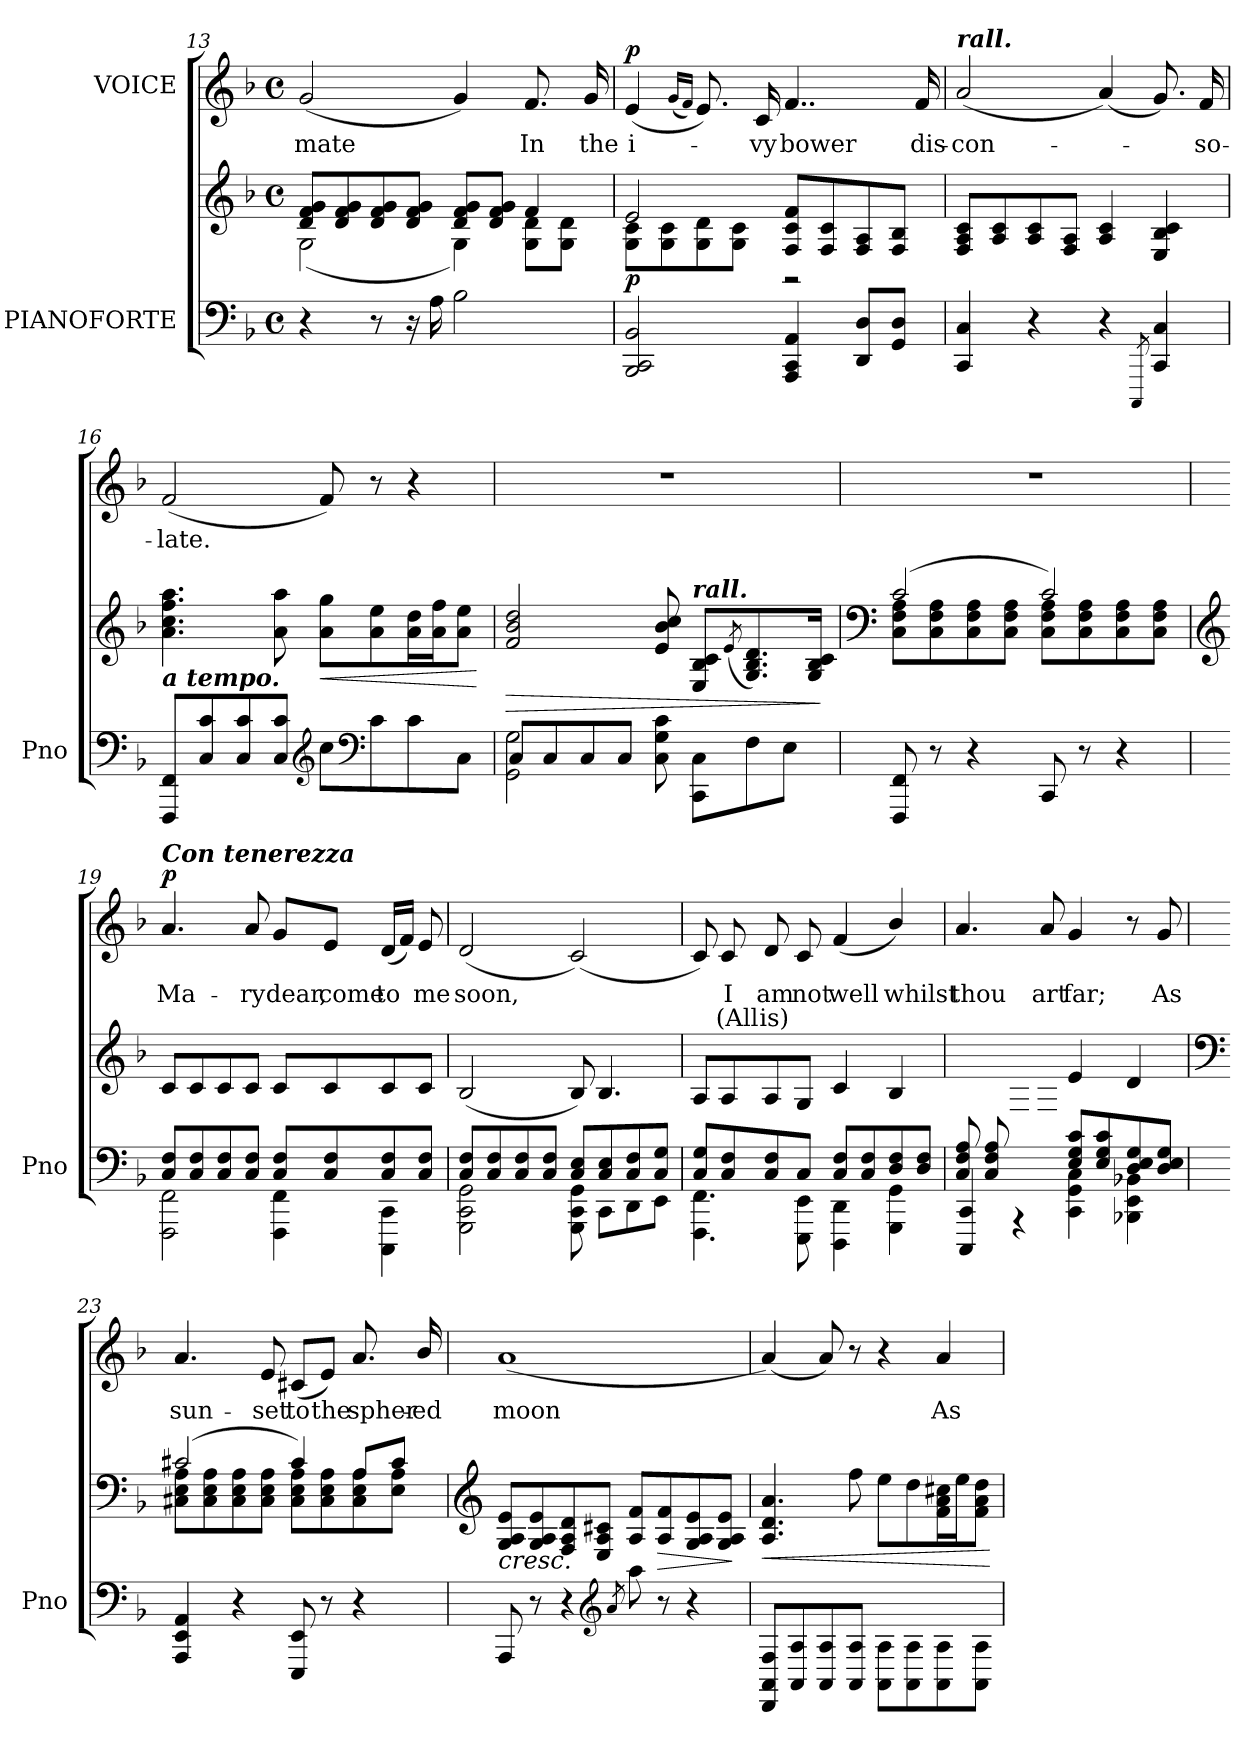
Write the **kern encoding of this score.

**kern	**kern	**dynam	**kern	**text	**text	**dynam
*part2	*part2	*part2	*part1	*part1	*part1	*part1
*staff3	*staff2	*staff2/3	*staff1	*staff1	*staff1	*staff1
*I"PIANOFORTE	*	*	*I"VOICE	*	*	*
*I'Pno	*	*	*	*	*	*
!!LO:LB:g=z
*clefF4	*clefG2	*	*clefG2	*	*	*
*k[b-]	*k[b-]	*	*k[b-]	*	*	*
*M4/4	*M4/4	*	*M4/4	*	*	*
*met(c)	*met(c)	*	*met(c)	*	*	*
=13	=13	=13	=13	=13	=13	=13
*	*^	*	*	*	*	*
!	!	!	!	!	!LO:LY:b	!	!
4r	8d/ 8f/ 8g/L	(<2G\	.	(<2g/	mate	.	.
.	8d/ 8f/ 8g/	.	.	.	.	.	.
8r	8d/ 8f/ 8g/	.	.	.	.	.	.
16r	8d/ 8f/ 8g/J	.	.	.	.	.	.
16A\	.	.	.	.	.	.	.
2B-\	8d/ 8f/ 8g/L	4G\)	.	4g/)	.	.	.
.	8d/ 8f/ 8g/J	.	.	.	.	.	.
!	!	!	!	!	!LO:LY:b	!	!
.	4f/	8G\ 8d\L	.	8.f/	In	.	.
.	.	8G\ 8d\J	.	.	.	.	.
!	!	!	!	!	!LO:LY:b	!	!
.	.	.	.	16g/	the	.	.
=14	=14	=14	=14	=14	=14	=14	=14
!	!	!	!LO:DY:b	!	!LO:LY:b	!	!LO:DY:a
2BBB-/ 2CC/ 2BB-/	2e/	8G\ 8c\L	p	(<4e/	i-	.	p
.	.	8G\ 8c\	.	.	.	.	.
.	.	.	.	(<16qg/LL	.	.	.
.	.	.	.	16qf/JJ)	.	.	.
.	.	8G\ 8d\	.	8.e/)	.	.	.
.	.	8G\ 8c\J	.	.	.	.	.
!	!	!	!	!	!LO:LY:b	!	!
.	.	.	.	16c/	-vy	.	.
!	!	!	!	!	!LO:LY:b	!	!
4AAA/ 4CC/ 4AA/	8F/ 8c/ 8f/L	2r	.	4..f/	bower	.	.
.	8F/ 8c/	.	.	.	.	.	.
8DD/ 8D/L	8F/ 8A/	.	.	.	.	.	.
8GG/ 8D/J	8F/ 8B-/J	.	.	.	.	.	.
!	!	!	!	!	!LO:LY:b	!	!
.	.	.	.	16f/	dis-	.	.
*	*v	*v	*	*	*	*	*
!!LO:LB:g=z
=15	=15	=15	=15	=15	=15	=15
!	!	!	!LO:TX:a:Bi:t=rall.	!	!	!
!	!	!	!	!LO:LY:b	!	!
4CC/ 4C/	8F/ 8A/ 8c/L	.	(<2a/	-con-	.	.
.	8A/ 8c/	.	.	.	.	.
4r	8A/ 8c/	.	.	.	.	.
.	8F/ 8A/J	.	.	.	.	.
4r	4A/ 4c/	.	(<4a/)	.	.	.
8qCCC/	.	.	.	.	.	.
4CC/ 4C/	4E/ 4B-/ 4c/	.	8.g/)	.	.	.
!	!	!	!	!LO:LY:b	!	!
.	.	.	16f/	-so-	.	.
=16	=16	=16	=16	=16	=16	=16
!LO:TX:a:Bi:t=a tempo.	!	!	!	!	!	!
!	!	!	!	!LO:LY:b	!	!
8FFF/ 8FF/L	4.a\ 4.cc\ 4.ff\ 4.aa\	.	(<2f/	-late.	.	.
8C/ 8c/	.	.	.	.	.	.
8C/ 8c/	.	.	.	.	.	.
8C/ 8c/J	8a\ 8aa\	.	.	.	.	.
*clefG2	*	*	*	*	*	*
!	!	!LO:HP:b	!	!	!	!
8cc\L	8a\ 8gg\L	<	8f/)	.	.	.
*clefF4	*	*	*	*	*	*
8c\	8a\ 8ee\	.	8r	.	.	.
8c\	16a\ 16dd\L	.	4r	.	.	.
.	16a\ 16ff\J	.	.	.	.	.
8C\J	8a\ 8ee\J	.	.	.	.	.
.	.	[	.	.	.	.
=17	=17	=17	=17	=17	=17	=17
*^	*	*	*	*	*	*
!	!	!	!LO:HP:b	!	!	!	!
2GG\ 2G\	8C/L	2f/ 2b-/ 2dd/	>	1r	.	.	.
.	8C/	.	.	.	.	.	.
.	8C/	.	.	.	.	.	.
.	8C/J	.	.	.	.	.	.
8C\ 8G\ 8c\	2ryy	8e/ 8b-/ 8cc/	.	.	.	.	.
!	!	!LO:TX:a:Bi:t=rall.	!	!	!	!	!
8CC\ 8C\L	.	8E/ 8B-/ 8c/L	.	.	.	.	.
.	.	(<8qe/	.	.	.	.	.
8F\	.	8.G/ 8.B-/ 8.d/)	.	.	.	.	.
8E\J	.	.	.	.	.	.	.
.	.	16G/ 16B-/ 16c/Jk	.	.	.	.	.
*v	*v	*	*	*	*	*	*
.	.	]	.	.	.	.
!!LO:PB:g=z
=18	=18	=18	=18	=18	=18	=18
*	*clefF4	*	*	*	*	*
*	*^	*	*	*	*	*
8FFF/ 8FF/	(>2c/	8C\ 8F\ 8A\L	.	1r	.	.	.
8r	.	8C\ 8F\ 8A\	.	.	.	.	.
4r	.	8C\ 8F\ 8A\	.	.	.	.	.
.	.	8C\ 8F\ 8A\J	.	.	.	.	.
8CC/	2c/)	8C\ 8F\ 8A\L	.	.	.	.	.
8r	.	8C\ 8F\ 8A\	.	.	.	.	.
4r	.	8C\ 8F\ 8A\	.	.	.	.	.
.	.	8C\ 8F\ 8A\J	.	.	.	.	.
*	*v	*v	*	*	*	*	*
=19	=19	=19	=19	=19	=19	=19
*	*clefG2	*	*	*	*	*
*^	*^	*	*	*	*	*
!	!	!	!	!	!LO:TX:a:Bi:t=Con tenerezza	!	!	!
!	!	!	!	!	!	!LO:LY:b	!	!LO:DY:a
*	*	*v	*v	*	*	*	*	*
8C/ 8F/L	2FFF\ 2FF\	8c/L	.	4.a/	Ma-	.	p
8C/ 8F/	.	8c/	.	.	.	.	.
8C/ 8F/	.	8c/	.	.	.	.	.
!	!	!	!	!	!LO:LY:b	!	!
8C/ 8F/J	.	8c/J	.	8a/	-ry	.	.
!	!	!	!	!	!LO:LY:b	!	!
8C/ 8F/L	4FFF\ 4FF\	8c/L	.	8g/L	dear,	.	.
!	!	!	!	!	!LO:LY:b	!	!
8C/ 8F/	.	8c/	.	8e/J	come	.	.
!	!	!	!	!	!LO:LY:b	!	!
8C/ 8F/	4CCC\ 4CC\	8c/	.	(<16d/LL	to	.	.
.	.	.	.	16f/JJ)	.	.	.
!	!	!	!	!	!LO:LY:b	!	!
8C/ 8F/J	.	8c/J	.	8e/	me	.	.
=20	=20	=20	=20	=20	=20	=20	=20
!	!	!	!	!	!LO:LY:b	!	!
2GGG\ 2CC\ 2GG\	8C/ 8F/L	(<2B-/	.	(<2d/	soon,	.	.
.	8C/ 8F/	.	.	.	.	.	.
.	8C/ 8F/	.	.	.	.	.	.
.	8C/ 8F/J	.	.	.	.	.	.
8GGG\ 8CC\ 8GG\	8C/ 8E/L	8B-/)	.	(<2c/)	.	.	.
8CC\L	8C/ 8E/	4.B-/	.	.	.	.	.
8DD\	8C/ 8F/	.	.	.	.	.	.
8EE\J	8C/ 8G/J	.	.	.	.	.	.
!!LO:LB:g=z
=21	=21	=21	=21	=21	=21	=21	=21
*	*^	*	*	*	*	*	*
8C/ 8G/L	4.FFF\ 4.FF\	2ryy	8A/L	.	8c/)	.	.	.
!	!	!	!	!	!	!LO:LY:b	!LO:LY:b	!
8C/ 8F/	.	.	8A/	.	8c/	I	(All	.
!	!	!	!	!	!	!LO:LY:b	!LO:LY:b	!
8C/ 8F/	.	.	8A/	.	8d/	am	is)	.
!	!	!	!	!	!	!LO:LY:b	!	!
8C/J	8EEE\ 8EE\	.	8G/J	.	8c/	not	.	.
!	!	!	!	!	!	!LO:LY:b	!	!
2ryy	4DDD\ 4DD\	8C/ 8F/L	4c/	.	(<4f/	well	.	.
.	.	8C/ 8F/	.	.	.	.	.	.
!	!	!	!	!	!	!LO:LY:b	!	!
.	4GGG\ 4GG\	8D/ 8F/	4B-/	.	4b-/)	whilst	.	.
.	.	8D/ 8F/J	.	.	.	.	.	.
=22	=22	=22	=22	=22	=22	=22	=22	=22
!	!	!	!	!	!	!LO:LY:b	!	!
8C/ 8F/ 8A/L	4CCC/ 4CC/	2ryy	4ryy	.	4.a/	thou	.	.
8C/ 8F/ 8A/	.	.	.	.	.	.	.	.
2.ryy	4rAAA	.	8F/ 8A/ 8c/	.	.	.	.	.
!	!	!	!	!	!	!LO:LY:b	!	!
.	.	.	8F/ 8A/ 8c/J	.	8a/	art	.	.
!	!	!	!	!	!	!LO:LY:b	!	!
.	4CC\ 4GG\ 4C\	8E/ 8G/ 8c/L	4e/	.	4g/	far;	.	.
.	.	8E/ 8G/ 8c/	.	.	.	.	.	.
.	4BBB-X\ 4EE\ 4BB-X\	8D/ 8E/ 8G/	4d/	.	8r	.	.	.
!	!	!	!	!	!	!LO:LY:b	!	!
.	.	8D/ 8E/ 8G/J	.	.	8g/	As	.	.
*v	*v	*v	*	*	*	*	*	*
=23	=23	=23	=23	=23	=23	=23
*	*clefF4	*	*	*	*	*
*^	*^	*	*	*	*	*
*	*^	*	*	*	*	*	*	*
!	!	!	!	!	!	!	!LO:LY:b	!	!
*v	*v	*v	*	*	*	*	*	*	*
4AAA/ 4EE/ 4AA/	(>2c#X/	8C#X\ 8E\ 8A\L	.	4.a/	sun-	.	.
.	.	8C#\ 8E\ 8A\	.	.	.	.	.
4r	.	8C#\ 8E\ 8A\	.	.	.	.	.
!	!	!	!	!	!LO:LY:b	!	!
.	.	8C#\ 8E\ 8A\J	.	8e/	-set	.	.
!	!	!	!	!	!LO:LY:b	!	!
8EEE/ 8EE/	4c#/)	8C#\ 8E\ 8A\L	.	(<8c#X/L	to	.	.
!	!	!	!	!	!LO:LY:b	!	!
8r	.	8C#\ 8E\ 8A\	.	8e/J)	the	.	.
!	!	!	!	!	!LO:LY:b	!	!
4r	8A/L	8C#\ 8E\ 8A\	.	8.a/	spher-	.	.
.	8c#/J	8E\ 8A\J	.	.	.	.	.
!	!	!	!	!	!LO:LY:b	!	!
.	.	.	.	16b-/	-ed	.	.
*	*v	*v	*	*	*	*	*
!!LO:LB:g=z
=24	=24	=24	=24	=24	=24	=24
*	*clefG2	*	*	*	*	*
!	!	!LO:HP:b	!	!LO:LY:b	!	!
8AAA/	8G/ 8A/ 8e/L	<	(<1a	moon	.	.
8r	8G/ 8A/ 8e/	.	.	.	.	.
4r	8F/ 8A/ 8d/	.	.	.	.	.
.	8E/ 8A/ 8c#X/J	.	.	.	.	.
*clefG2	*	*	*	*	*	*
8qa/	.	.	.	.	.	.
8aa\	8A/ 8f/L	.	.	.	.	.
!	!	!LO:HP:b	!	!	!	!
8r	8A/ 8f/	>	.	.	.	.
4r	8G/ 8A/ 8e/	.	.	.	.	.
.	8G/ 8A/ 8e/J	.	.	.	.	.
.	.	[ ]	.	.	.	.
=25	=25	=25	=25	=25	=25	=25
!	!	!LO:HP:b	!	!	!	!
8DD/ 8AA/ 8F/L	4.A/ 4.d/ 4.a/	<	(<4a/)	.	.	.
8AA/ 8A/	.	.	.	.	.	.
8AA/ 8A/	.	.	8a/)	.	.	.
8AA/ 8A/J	8ff\	.	8r	.	.	.
8AA\ 8A\L	8ee\L	.	4r	.	.	.
8AA\ 8A\	8dd\	.	.	.	.	.
!	!	!	!	!LO:LY:b	!	!
8AA\ 8A\	16f\ 16a\ 16cc#X\L	.	4a/	As	.	.
.	16ee\J	.	.	.	.	.
8AA\ 8A\J	8f\ 8a\ 8dd\J	.	.	.	.	.
.	.	[	.	.	.	.
=	=	=	=	=	=	=
*-	*-	*-	*-	*-	*-	*-
